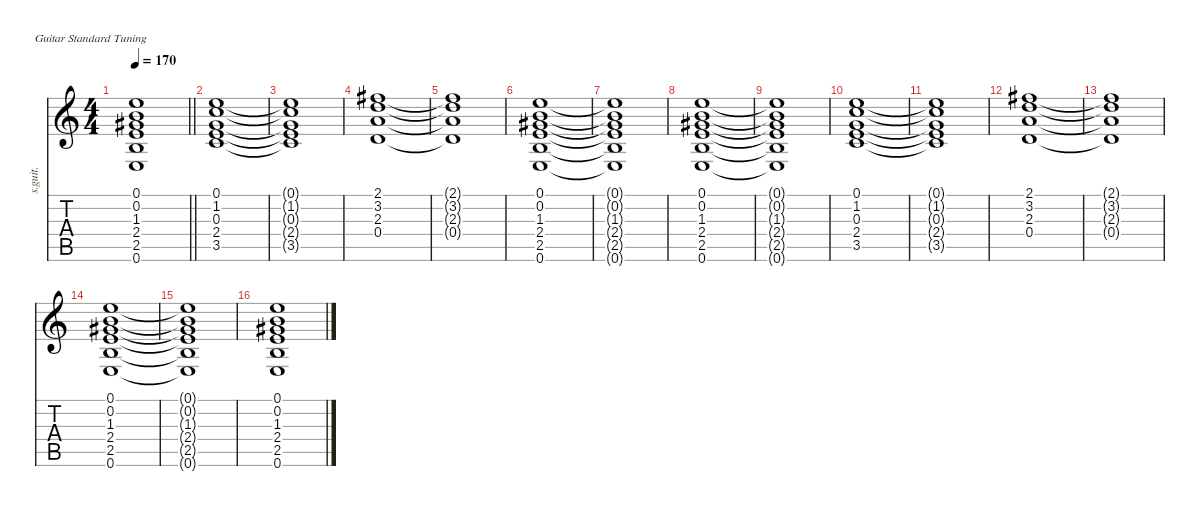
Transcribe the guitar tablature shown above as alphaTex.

\defaultSystemsLayout 4
\hideDynamics
\bracketExtendMode nobrackets
\otherSystemsTrackNameOrientation horizontal
\track ("Rhythm Guitar" "s.guit.") {instrument acousticguitarsteel}
\staff {score tabs}
\tuning (E4 B3 G3 D3 A2 E2)
\ts (4 4)
\tempo 170
\clef g2
\barLineRight lightlight
\ks c
(0.1{t} 0.2{t} 1.3{t acc #} 2.4{t} 2.5{t} 0.6{t}).1{dy f beam Up} |
(0.1 1.2 0.3 2.4 3.5).1{beam Up} |
(0.1{t} 1.2{t} 0.3{t} 2.4{t} 3.5{t}).1{beam Up} |
(2.1{acc #} 3.2 2.3 0.4).1{beam Up} |
(2.1{t acc #} 3.2{t} 2.3{t} 0.4{t}).1{beam Up} |
(0.1 0.2 1.3{acc #} 2.4 2.5 0.6).1{beam Up} |
(0.1{t} 0.2{t} 1.3{t acc #} 2.4{t} 2.5{t} 0.6{t}).1{beam Up} |
(0.1 0.2 1.3{acc #} 2.4 2.5 0.6).1{beam Up} |
(0.1{t} 0.2{t} 1.3{t acc #} 2.4{t} 2.5{t} 0.6{t}).1{beam Up} |
(0.1 1.2 0.3 2.4 3.5).1{beam Up} |
(0.1{t} 1.2{t} 0.3{t} 2.4{t} 3.5{t}).1{beam Up} |
(2.1{acc #} 3.2 2.3 0.4).1{beam Up} |
(2.1{t acc #} 3.2{t} 2.3{t} 0.4{t}).1{beam Up} |
(0.1 0.2 1.3{acc #} 2.4 2.5 0.6).1{beam Up} |
(0.1{t} 0.2{t} 1.3{t acc #} 2.4{t} 2.5{t} 0.6{t}).1{beam Up} |
(0.1 0.2 1.3{acc #} 2.4 2.5 0.6).1{beam Up}
